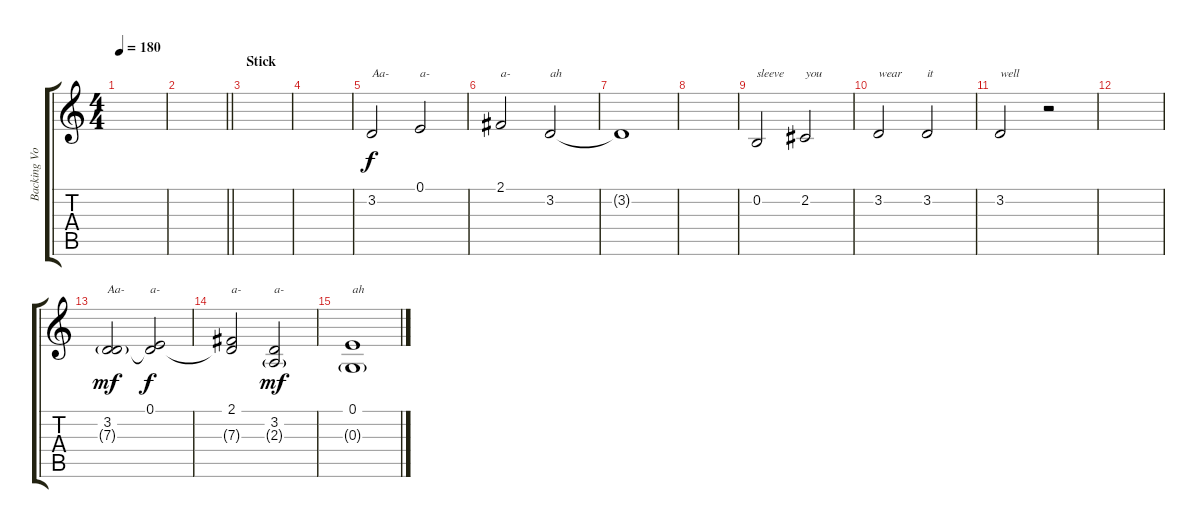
\track ("Backing Vocals" "Backing Vo") {instrument sopranosax}
\staff {score tabs}
\tuning (E4 B3 G3 D3 A2 E2) {hide}
\ts (4 4)
\tempo 180
\clef g2
\ks c
|
\barLineRight lightlight
|
\section ("" "Stick")
|
|
3.2.2{txt "Aa-" balance 6} 0.1.2{txt "a-"} |
2.1.2{txt "a-"} 3.2.2{txt "ah"} |
3.2{t}.1 |
|
0.2.2{txt "sleeve" balance 8} 2.2.2{txt "you"} |
3.2.2{txt "wear"} 3.2.2{txt "it"} |
3.2.2{txt "well"} r.2 |
|
(3.2 7.3{g}).2{txt "Aa-" dy mf balance 6} (0.1 7.3{t}).2{txt "a-" dy f} |
(2.1 7.3{t}).2{txt "a-"} (3.2 2.3{g}).2{txt "a-" dy mf} |
(0.1 0.3{g}).1{txt "ah"}
